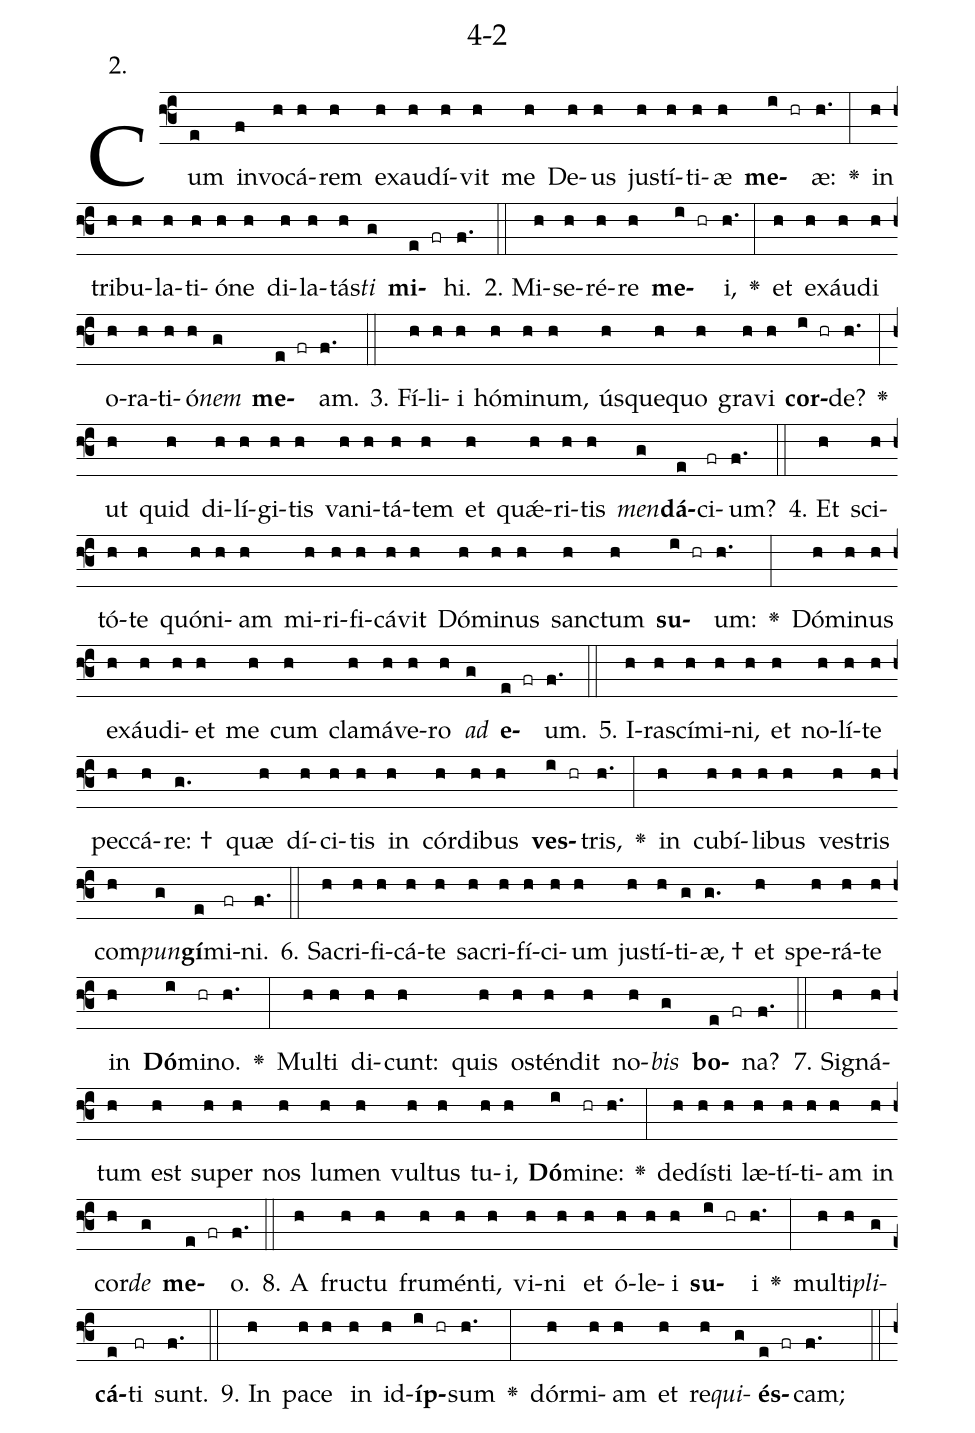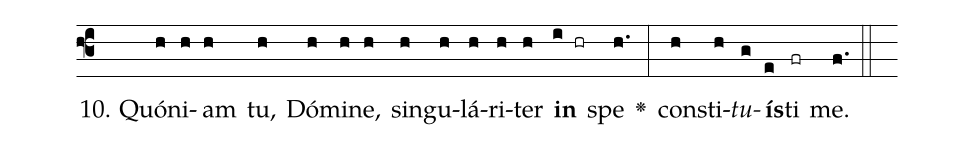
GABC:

name: 4-2;
annotation: 2.;
%%
(f3)Cum(e) in(f)vo(h)cá(h)rem(h) ex(h)au(h)dí(h)vit(h) me(h) De(h)us(h) jus(h)tí(h)ti(h)æ(h) <b>me</b>(i hr)æ:(h.) <v>\greheightstar</v>(:) in(h) tri(h)bu(h)la(h)ti(h)ó(h)ne(h) di(h)la(h)tás(h)<i>ti</i>(g) <b>mi</b>(e fr)hi.(f.) (::)
2. Mi(h)se(h)ré(h)re(h) <b>me</b>(i hr)i,(h.) <v>\greheightstar</v>(:) et(h) ex(h)áu(h)di(h) o(h)ra(h)ti(h)ó(h)<i>nem</i>(g) <b>me</b>(e fr)am.(f.) (::)
3. Fí(h)li(h)i(h) hó(h)mi(h)num,(h) ús(h)que(h)quo(h) gra(h)vi(h) <b>cor</b>(i hr)de?(h.) <v>\greheightstar</v>(:) ut(h) quid(h) di(h)lí(h)gi(h)tis(h) va(h)ni(h)tá(h)tem(h) et(h) quǽ(h)ri(h)tis(h) <i>men</i>(g)<b>dá</b>(e)ci(fr)um?(f.) (::)
4. Et(h) sci(h)tó(h)te(h) quón(h)i(h)am(h) mi(h)ri(h)fi(h)cá(h)vit(h) Dó(h)mi(h)nus(h) sanc(h)tum(h) <b>su</b>(i hr)um:(h.) <v>\greheightstar</v>(:) Dó(h)mi(h)nus(h) ex(h)áu(h)di(h)et(h) me(h) cum(h) cla(h)má(h)ve(h)ro(h) <i>ad</i>(g) <b>e</b>(e fr)um.(f.) (::)
5. I(h)ra(h)scí(h)mi(h)ni,(h) et(h) no(h)lí(h)te(h) pec(h)cá(h)re: †(g.) quæ(h) dí(h)ci(h)tis(h) in(h) cór(h)di(h)bus(h) <b>ves</b>(i hr)tris,(h.) <v>\greheightstar</v>(:) in(h) cu(h)bí(h)li(h)bus(h) ves(h)tris(h) com(h)<i>pun</i>(g)<b>gí</b>(e)mi(fr)ni.(f.) (::)
6. Sa(h)cri(h)fi(h)cá(h)te(h) sa(h)cri(h)fí(h)ci(h)um(h) jus(h)tí(h)ti(g)æ, †(g.) et(h) spe(h)rá(h)te(h) in(h) <b>Dó</b>(i)mi(hr)no.(h.) <v>\greheightstar</v>(:) Mul(h)ti(h) di(h)cunt:(h) quis(h) os(h)tén(h)dit(h) no(h)<i>bis</i>(g) <b>bo</b>(e fr)na?(f.) (::)
7. Si(h)gná(h)tum(h) est(h) su(h)per(h) nos(h) lu(h)men(h) vul(h)tus(h) tu(h)i,(h) <b>Dó</b>(i)mi(hr)ne:(h.) <v>\greheightstar</v>(:) de(h)dís(h)ti(h) læ(h)tí(h)ti(h)am(h) in(h) cor(h)<i>de</i>(g) <b>me</b>(e fr)o.(f.) (::)
8. A(h) fruc(h)tu(h) fru(h)mén(h)ti,(h) vi(h)ni(h) et(h) ó(h)le(h)i(h) <b>su</b>(i hr)i(h.) <v>\greheightstar</v>(:) mul(h)ti(h)<i>pli</i>(g)<b>cá</b>(e)ti(fr) sunt.(f.) (::)
9. In(h) pa(h)ce(h) in(h) id(h)<b>íp</b>(i hr)sum(h.) <v>\greheightstar</v>(:) dór(h)mi(h)am(h) et(h) re(h)<i>qui</i>(g)<b>és</b>(e fr)cam;(f.) (::)
10. Quón(h)i(h)am(h) tu,(h) Dó(h)mi(h)ne,(h) sin(h)gu(h)lá(h)ri(h)ter(h) <b>in</b>(i hr) spe(h.) <v>\greheightstar</v>(:) con(h)sti(h)<i>tu</i>(g)<b>ís</b>(e)ti(fr) me.(f.) (::)
